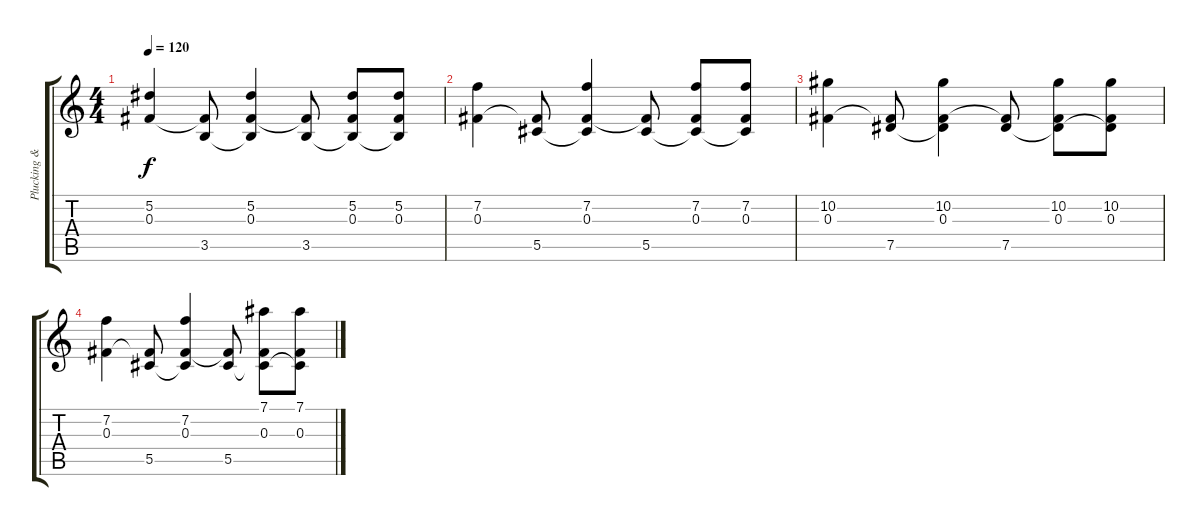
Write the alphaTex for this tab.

\track ("Plucking & Rythm" "Plucking &") {instrument acousticguitarsteel}
\staff {score tabs}
\tuning (Eb4 Bb3 Gb3 Db3 Ab2 Eb2) {hide}
\ts (4 4)
\tempo 120
\clef g2
\ks c
(5.2 0.3).4{dy f} (0.3{t} 3.5).8 (5.2 0.3 3.5{t}).4 (0.3{t} 3.5).8 (5.2 0.3 3.5{t}).8 (5.2 0.3 3.5{t}).8 |
(7.2 0.3).4 (0.3{t} 5.5).8 (7.2 0.3 5.5{t}).4 (0.3{t} 5.5).8 (7.2 0.3 5.5{t}).8 (7.2 0.3 5.5{t}).8 |
(10.2 0.3).4{volume 0} (0.3{t} 7.5).8 (10.2 0.3 7.5{t}).4 (0.3{t} 7.5).8 (10.2 0.3 7.5{t}).8 (10.2 0.3 7.5{t}).8 |
(7.2 0.3).4 (0.3{t} 5.5).8 (7.2 0.3 5.5{t}).4 (0.3{t} 5.5).8 (7.1 0.3 5.5{t}).8 (7.1 0.3 5.5{t}).8
